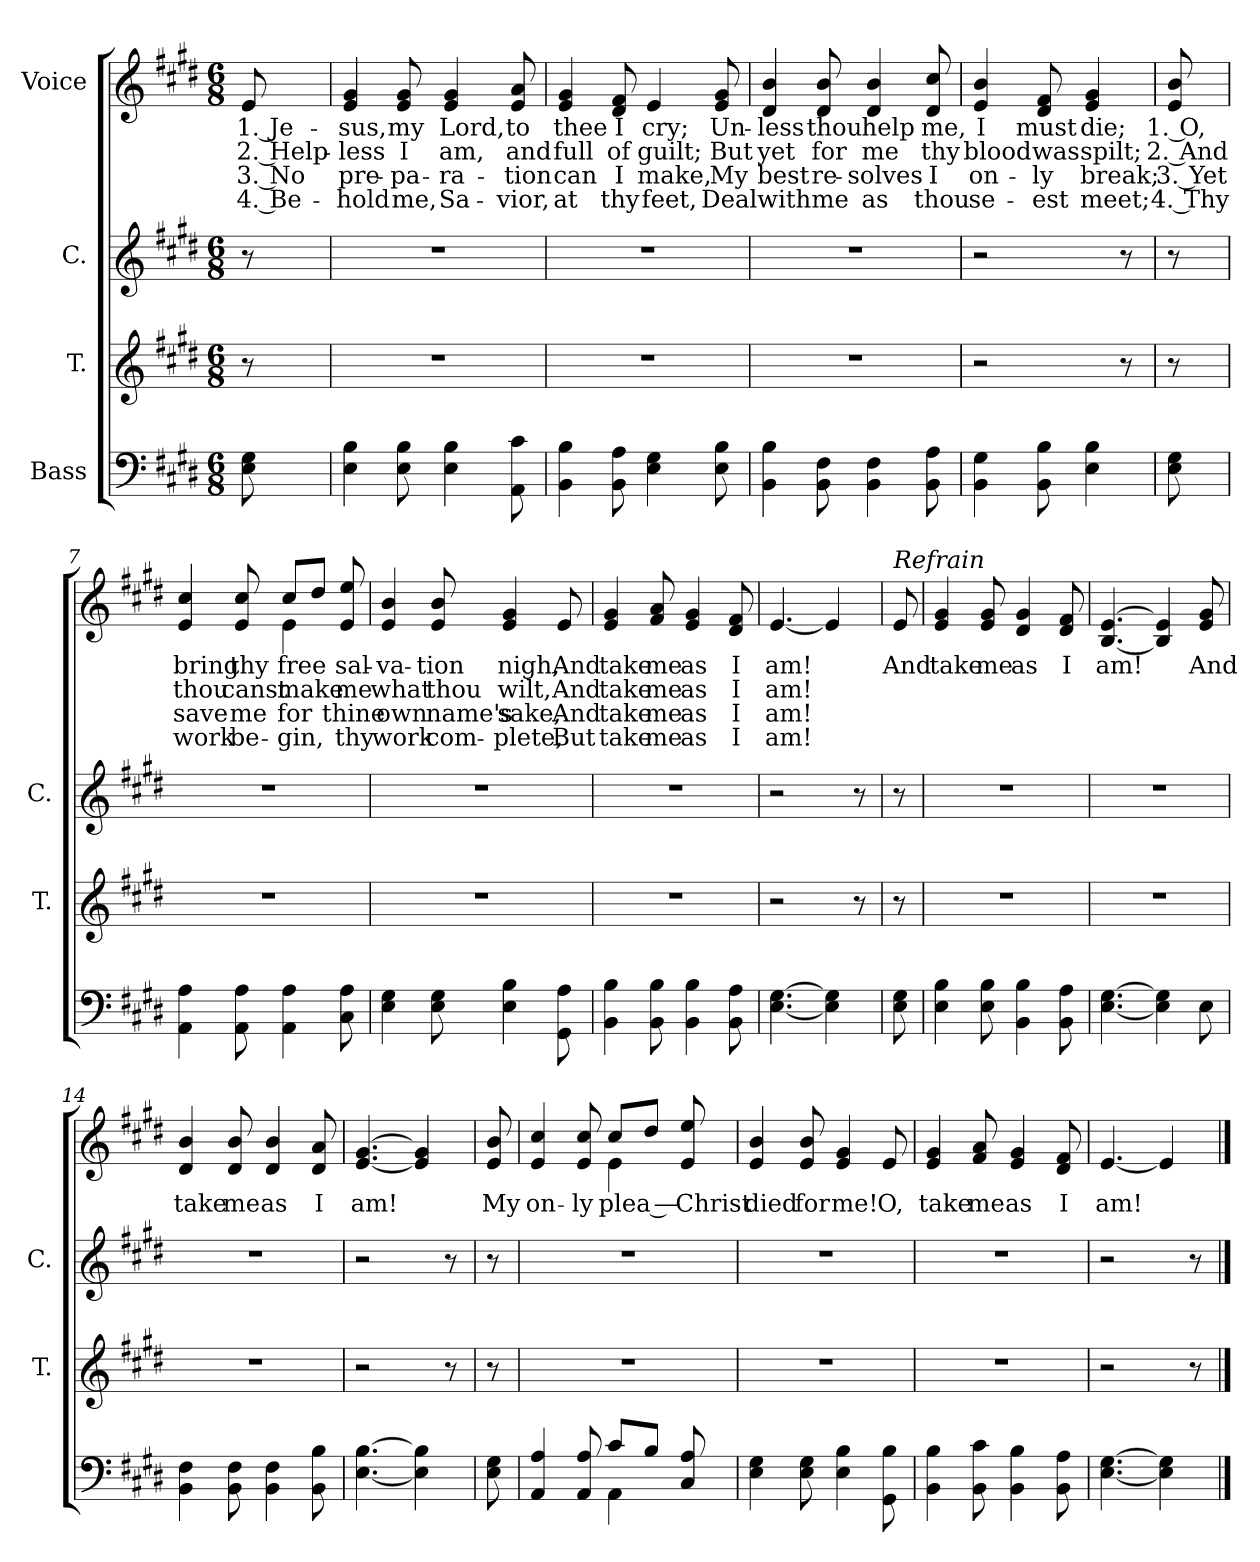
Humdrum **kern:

**kern	**kern	**kern	**kern	**text	**text	**text	**text
*part4	*part3	*part2	*part1	*part1	*part1	*part1	*part1
*staff4	*staff3	*staff2	*staff1	*staff1	*staff1	*staff1	*staff1
*I"Bass	*I"T.	*I"C.	*I"Voice	*	*	*	*
*	*I'T.	*I'C.	*	*	*	*	*
*clefF4	*clefG2	*clefG2	*clefG2	*	*	*	*
*k[f#c#g#d#]	*k[f#c#g#d#]	*k[f#c#g#d#]	*k[f#c#g#d#]	*	*	*	*
*M6/8	*M6/8	*M6/8	*M6/8	*	*	*	*
*MM90	*MM90	*MM90	*MM90	*	*	*	*
=1	=1	=1	=1	=1	=1	=1	=1
!	!	!	!	!LO:LY:b	!LO:LY:b	!LO:LY:b	!LO:LY:b
8E\ 8G#\	8r	8r	8e/	1. Je-	2. Help-	3. No	4. Be-
=2	=2	=2	=2	=2	=2	=2	=2
!	!	!	!	!LO:LY:b	!LO:LY:b	!LO:LY:b	!LO:LY:b
4E\ 4B\	2.r	2.r	4e/ 4g#/	-sus,	-less	pre-	-hold
!	!	!	!	!LO:LY:b	!LO:LY:b	!LO:LY:b	!LO:LY:b
8E\ 8B\	.	.	8e/ 8g#/	my	I	-pa-	me,
!	!	!	!	!LO:LY:b	!LO:LY:b	!LO:LY:b	!LO:LY:b
4E\ 4B\	.	.	4e/ 4g#/	Lord,	am,	-ra-	Sa-
!	!	!	!	!LO:LY:b	!LO:LY:b	!LO:LY:b	!LO:LY:b
8AA\ 8c#\	.	.	8e/ 8a/	to	and	-tion	-vior,
=3	=3	=3	=3	=3	=3	=3	=3
!	!	!	!	!LO:LY:b	!LO:LY:b	!LO:LY:b	!LO:LY:b
4BB\ 4B\	2.r	2.r	4e/ 4g#/	thee	full	can	at
!	!	!	!	!LO:LY:b	!LO:LY:b	!LO:LY:b	!LO:LY:b
8BB\ 8A\	.	.	8d#/ 8f#/	I	of	I	thy
!	!	!	!	!LO:LY:b	!LO:LY:b	!LO:LY:b	!LO:LY:b
4E\ 4G#\	.	.	4e/	cry;	guilt;	make,	feet,
!	!	!	!	!LO:LY:b	!LO:LY:b	!LO:LY:b	!LO:LY:b
8E\ 8B\	.	.	8e/ 8g#/	Un-	But	My	Deal
=4	=4	=4	=4	=4	=4	=4	=4
!	!	!	!	!LO:LY:b	!LO:LY:b	!LO:LY:b	!LO:LY:b
4BB\ 4B\	2.r	2.r	4d#/ 4b/	-less	yet	best	with
!	!	!	!	!LO:LY:b	!LO:LY:b	!LO:LY:b	!LO:LY:b
8BB\ 8F#\	.	.	8d#/ 8b/	thou	for	re-	me
!	!	!	!	!LO:LY:b	!LO:LY:b	!LO:LY:b	!LO:LY:b
4BB\ 4F#\	.	.	4d#/ 4b/	help	me	-solves	as
!	!	!	!	!LO:LY:b	!LO:LY:b	!LO:LY:b	!LO:LY:b
8BB\ 8A\	.	.	8d#/ 8cc#/	me,	thy	I	thou
=5	=5	=5	=5	=5	=5	=5	=5
!	!	!	!	!LO:LY:b	!LO:LY:b	!LO:LY:b	!LO:LY:b
4BB\ 4G#\	2r	2r	4e/ 4b/	I	blood	on-	se-
!	!	!	!	!LO:LY:b	!LO:LY:b	!LO:LY:b	!LO:LY:b
8BB\ 8B\	.	.	8d#/ 8f#/	must	was	-ly	-est
!	!	!	!	!LO:LY:b	!LO:LY:b	!LO:LY:b	!LO:LY:b
4E\ 4B\	.	.	4e/ 4g#/	die;	spilt;	break;	meet;
.	8r	8r	.	.	.	.	.
!!LO:LB:g=z
=6	=6	=6	=6	=6	=6	=6	=6
!	!	!	!	!LO:LY:b	!LO:LY:b	!LO:LY:b	!LO:LY:b
8E\ 8G#\	8r	8r	8e/ 8b/	1. O,	2. And	3. Yet	4. Thy
=7	=7	=7	=7	=7	=7	=7	=7
!	!	!	!	!LO:LY:b	!LO:LY:b	!LO:LY:b	!LO:LY:b
*	*	*	*^	*	*	*	*
4AA\ 4A\	2.r	2.r	4e/ 4cc#/	4ryy	bring	thou	save	work
!	!	!	!	!	!LO:LY:b	!LO:LY:b	!LO:LY:b	!LO:LY:b
8AA\ 8A\	.	.	8e/ 8cc#/	8ryy	thy	canst	me	be-
!	!	!	!	!	!LO:LY:b	!LO:LY:b	!LO:LY:b	!LO:LY:b
4AA\ 4A\	.	.	8cc#/L	4e\	free	make	for	-gin,
.	.	.	8dd#/J	.	.	.	.	.
!	!	!	!	!	!LO:LY:b	!LO:LY:b	!LO:LY:b	!LO:LY:b
8C#\ 8A\	.	.	8e/ 8ee/	8ryy	sal-	me	thine	thy
=8	=8	=8	=8	=8	=8	=8	=8	=8
!	!	!	!	!	!LO:LY:b	!LO:LY:b	!LO:LY:b	!LO:LY:b
*	*	*	*v	*v	*	*	*	*
4E\ 4G#\	2.r	2.r	4e/ 4b/	-va-	what	own	work
!	!	!	!	!LO:LY:b	!LO:LY:b	!LO:LY:b	!LO:LY:b
8E\ 8G#\	.	.	8e/ 8b/	-tion	thou	name's	com-
!	!	!	!	!LO:LY:b	!LO:LY:b	!LO:LY:b	!LO:LY:b
4E\ 4B\	.	.	4e/ 4g#/	nigh,	wilt,	sake,	-plete,
!	!	!	!	!LO:LY:b	!LO:LY:b	!LO:LY:b	!LO:LY:b
8GG#\ 8A\	.	.	8e/	And	And	And	But
=9	=9	=9	=9	=9	=9	=9	=9
!	!	!	!	!LO:LY:b	!LO:LY:b	!LO:LY:b	!LO:LY:b
4BB\ 4B\	2.r	2.r	4e/ 4g#/	take	take	take	take
!	!	!	!	!LO:LY:b	!LO:LY:b	!LO:LY:b	!LO:LY:b
8BB\ 8B\	.	.	8f#/ 8a/	me	me	me	me
!	!	!	!	!LO:LY:b	!LO:LY:b	!LO:LY:b	!LO:LY:b
4BB\ 4B\	.	.	4e/ 4g#/	as	as	as	as
!	!	!	!	!LO:LY:b	!LO:LY:b	!LO:LY:b	!LO:LY:b
8BB\ 8A\	.	.	8d#/ 8f#/	I	I	I	I
=10	=10	=10	=10	=10	=10	=10	=10
!	!	!	!	!LO:LY:b	!LO:LY:b	!LO:LY:b	!LO:LY:b
[4.E\ [4.G#\	2r	2r	[4.e/	am!	am!	am!	am!
4E\] 4G#\]	.	.	4e/]	.	.	.	.
.	8r	8r	.	.	.	.	.
!!LO:LB:g=z
=11	=11	=11	=11	=11	=11	=11	=11
!	!	!	!LO:TX:a:i:t=Refrain	!	!	!	!
!	!	!	!	!LO:LY:b	!	!	!
8E\ 8G#\	8r	8r	8e/	And	.	.	.
=12	=12	=12	=12	=12	=12	=12	=12
!	!	!	!	!LO:LY:b	!	!	!
4E\ 4B\	2.r	2.r	4e/ 4g#/	take	.	.	.
!	!	!	!	!LO:LY:b	!	!	!
8E\ 8B\	.	.	8e/ 8g#/	me	.	.	.
!	!	!	!	!LO:LY:b	!	!	!
4BB\ 4B\	.	.	4d#/ 4g#/	as	.	.	.
!	!	!	!	!LO:LY:b	!	!	!
8BB\ 8A\	.	.	8d#/ 8f#/	I	.	.	.
=13	=13	=13	=13	=13	=13	=13	=13
!	!	!	!	!LO:LY:b	!	!	!
[4.E\ [4.G#\	2.r	2.r	[4.B/ [4.e/	am!	.	.	.
4E\] 4G#\]	.	.	4B/] 4e/]	.	.	.	.
!	!	!	!	!LO:LY:b	!	!	!
8E\	.	.	8e/ 8g#/	And	.	.	.
=14	=14	=14	=14	=14	=14	=14	=14
!	!	!	!	!LO:LY:b	!	!	!
4BB\ 4F#\	2.r	2.r	4d#/ 4b/	take	.	.	.
!	!	!	!	!LO:LY:b	!	!	!
8BB\ 8F#\	.	.	8d#/ 8b/	me	.	.	.
!	!	!	!	!LO:LY:b	!	!	!
4BB\ 4F#\	.	.	4d#/ 4b/	as	.	.	.
!	!	!	!	!LO:LY:b	!	!	!
8BB\ 8B\	.	.	8d#/ 8a/	I	.	.	.
=15	=15	=15	=15	=15	=15	=15	=15
!	!	!	!	!LO:LY:b	!	!	!
[4.E\ [4.B\	2r	2r	[4.e/ [4.g#/	am!	.	.	.
4E\] 4B\]	.	.	4e/] 4g#/]	.	.	.	.
.	8r	8r	.	.	.	.	.
!!LO:LB:g=z
=16	=16	=16	=16	=16	=16	=16	=16
!	!	!	!	!LO:LY:b	!	!	!
8E\ 8G#\	8r	8r	8e/ 8b/	My	.	.	.
=17	=17	=17	=17	=17	=17	=17	=17
*^	*	*	*	*	*	*	*
!	!	!	!	!	!LO:LY:b	!	!	!
*	*	*	*	*^	*	*	*	*
4AA/ 4A/	4ryy	2.r	2.r	4e/ 4cc#/	4ryy	on-	.	.	.
!	!	!	!	!	!	!LO:LY:b	!	!	!
8AA/ 8A/	8ryy	.	.	8e/ 8cc#/	8ryy	-ly	.	.	.
!	!	!	!	!	!	!LO:LY:b	!	!	!
8c#/L	4AA\	.	.	8cc#/L	4e\	plea —	.	.	.
8B/J	.	.	.	8dd#/J	.	.	.	.	.
!	!	!	!	!	!	!LO:LY:b	!	!	!
8C#/ 8A/	8ryy	.	.	8e/ 8ee/	8ryy	Christ	.	.	.
=18	=18	=18	=18	=18	=18	=18	=18	=18	=18
!	!	!	!	!	!	!LO:LY:b	!	!	!
*v	*v	*	*	*v	*v	*	*	*	*
4E\ 4G#\	2.r	2.r	4e/ 4b/	died	.	.	.
!	!	!	!	!LO:LY:b	!	!	!
8E\ 8G#\	.	.	8e/ 8b/	for	.	.	.
!	!	!	!	!LO:LY:b	!	!	!
4E\ 4B\	.	.	4e/ 4g#/	me!	.	.	.
!	!	!	!	!LO:LY:b	!	!	!
8GG#\ 8B\	.	.	8e/	O,	.	.	.
=19	=19	=19	=19	=19	=19	=19	=19
!	!	!	!	!LO:LY:b	!	!	!
4BB\ 4B\	2.r	2.r	4e/ 4g#/	take	.	.	.
!	!	!	!	!LO:LY:b	!	!	!
8BB\ 8c#\	.	.	8f#/ 8a/	me	.	.	.
!	!	!	!	!LO:LY:b	!	!	!
4BB\ 4B\	.	.	4e/ 4g#/	as	.	.	.
!	!	!	!	!LO:LY:b	!	!	!
8BB\ 8A\	.	.	8d#/ 8f#/	I	.	.	.
=20	=20	=20	=20	=20	=20	=20	=20
!	!	!	!	!LO:LY:b	!	!	!
[4.E\ [4.G#\	2r	2r	[4.e/	am!	.	.	.
4E\] 4G#\]	.	.	4e/]	.	.	.	.
.	8r	8r	.	.	.	.	.
==	==	==	==	==	==	==	==
*-	*-	*-	*-	*-	*-	*-	*-
